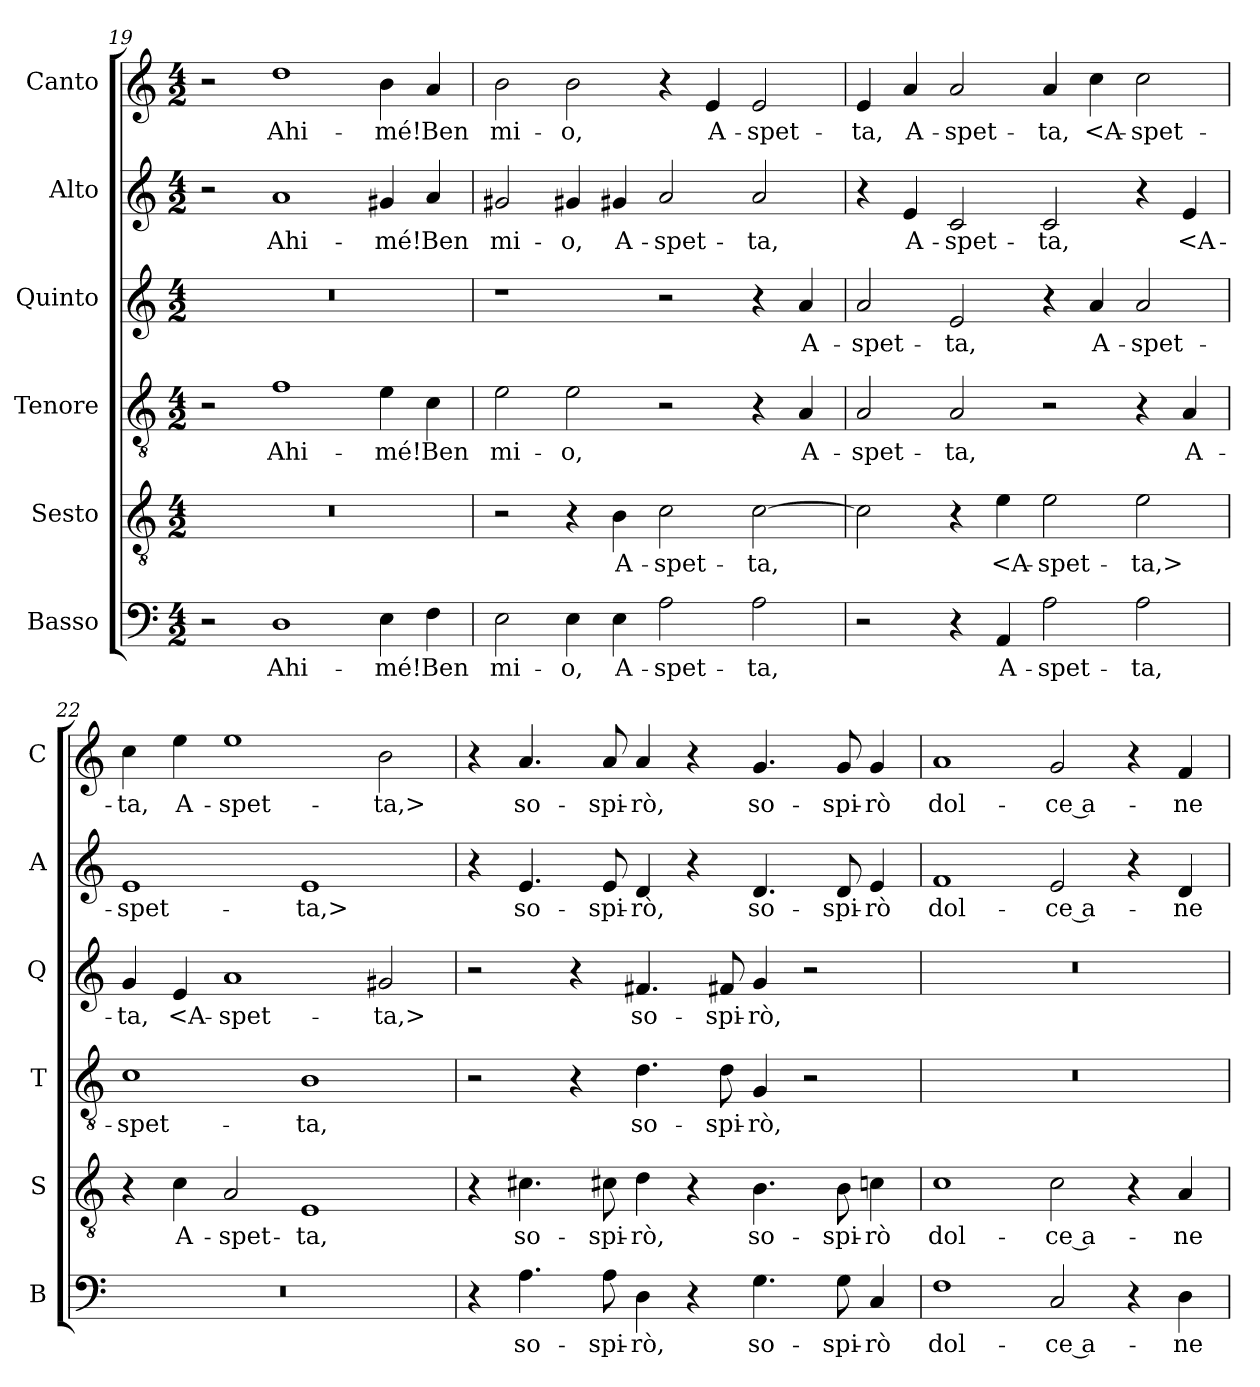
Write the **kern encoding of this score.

**kern	**text	**kern	**text	**kern	**text	**kern	**text	**kern	**text	**kern	**text
*part6	*part6	*part5	*part5	*part4	*part4	*part3	*part3	*part2	*part2	*part1	*part1
*staff6	*staff6	*staff5	*staff5	*staff4	*staff4	*staff3	*staff3	*staff2	*staff2	*staff1	*staff1
*I"Basso	*	*I"Sesto	*	*I"Tenore	*	*I"Quinto	*	*I"Alto	*	*I"Canto	*
*I'B	*	*I'S	*	*I'T	*	*I'Q	*	*I'A	*	*I'C	*
*clefF4	*	*clefGv2	*	*clefGv2	*	*clefG2	*	*clefG2	*	*clefG2	*
*k[]	*	*k[]	*	*k[]	*	*k[]	*	*k[]	*	*k[]	*
*a:	*	*a:	*	*a:	*	*a:	*	*a:	*	*a:	*
*M4/2	*	*M4/2	*	*M4/2	*	*M4/2	*	*M4/2	*	*M4/2	*
=19	=19	=19	=19	=19	=19	=19	=19	=19	=19	=19	=19
2r	.	0r	.	2r	.	0r	.	2r	.	2r	.
1D	Ahi-	.	.	1f	Ahi-	.	.	1a	Ahi-	1dd	Ahi-
4E	-mé!	.	.	4e	-mé!	.	.	4g#X	-mé!	4b	-mé!
4F	Ben	.	.	4c	Ben	.	.	4a	Ben	4a	Ben
=20	=20	=20	=20	=20	=20	=20	=20	=20	=20	=20	=20
2E	mi-	2r	.	2e	mi-	1r	.	2g#X	mi-	2b	mi-
4E	-o,	4r	.	2e	-o,	.	.	4g#X	-o,	2b	-o,
4E	A-	4B	A-	.	.	.	.	4g#X	A-	.	.
2A	-spet-	2c	-spet-	2r	.	2r	.	2a	-spet-	4r	.
.	.	.	.	.	.	.	.	.	.	4e	A-
2A	-ta,	[2c	-ta,	4r	.	4r	.	2a	-ta,	2e	-spet-
.	.	.	.	4A	A-	4a	A-	.	.	.	.
=21	=21	=21	=21	=21	=21	=21	=21	=21	=21	=21	=21
2r	.	2c]	.	2A	-spet-	2a	-spet-	4r	.	4e	-ta,
.	.	.	.	.	.	.	.	4e	A-	4a	A-
4r	.	4r	.	2A	-ta,	2e	-ta,	2c	-spet-	2a	-spet-
4AA	A-	4e	<A-	.	.	.	.	.	.	.	.
2A	-spet-	2e	-spet-	2r	.	4r	.	2c	-ta,	4a	-ta,
.	.	.	.	.	.	4a	A-	.	.	4cc	<A-
2A	-ta,	2e	-ta,>	4r	.	2a	-spet-	4r	.	2cc	-spet-
.	.	.	.	4A	A-	.	.	4e	<A-	.	.
=22	=22	=22	=22	=22	=22	=22	=22	=22	=22	=22	=22
0r	.	4r	.	1c	-spet-	4g	-ta,	1e	-spet-	4cc	-ta,
.	.	4c	A-	.	.	4e	<A-	.	.	4ee	A-
.	.	2A	-spet-	.	.	1a	-spet-	.	.	1ee	-spet-
.	.	1E	-ta,	1B	-ta,	.	.	1e	-ta,>	.	.
.	.	.	.	.	.	2g#X	-ta,>	.	.	2b	-ta,>
=23	=23	=23	=23	=23	=23	=23	=23	=23	=23	=23	=23
4r	.	4r	.	2r	.	2r	.	4r	.	4r	.
4.A	so-	4.c#X	so-	.	.	.	.	4.e	so-	4.a	so-
.	.	.	.	4r	.	4r	.	.	.	.	.
8A	-spi-	8c#X	-spi-	.	.	.	.	8e	-spi-	8a	-spi-
4D	-rò,	4d	-rò,	4.d	so-	4.f#X	so-	4d	-rò,	4a	-rò,
4r	.	4r	.	.	.	.	.	4r	.	4r	.
.	.	.	.	8d	-spi-	8f#X	-spi-	.	.	.	.
4.G	so-	4.B	so-	4G	-rò,	4g	-rò,	4.d	so-	4.g	so-
.	.	.	.	2r	.	2r	.	.	.	.	.
8G	-spi-	8B	-spi-	.	.	.	.	8d	-spi-	8g	-spi-
4C	-rò	4cn	-rò	.	.	.	.	4e	-rò	4g	-rò
=24	=24	=24	=24	=24	=24	=24	=24	=24	=24	=24	=24
1F	dol-	1c	dol-	0r	.	0r	.	1f	dol-	1a	dol-
2C	-ce a-	2c	-ce a-	.	.	.	.	2e	-ce a-	2g	-ce a-
4r	.	4r	.	.	.	.	.	4r	.	4r	.
4D	-ne-	4A	-ne-	.	.	.	.	4d	-ne-	4f	-ne-
=	=	=	=	=	=	=	=	=	=	=	=
*-	*-	*-	*-	*-	*-	*-	*-	*-	*-	*-	*-
